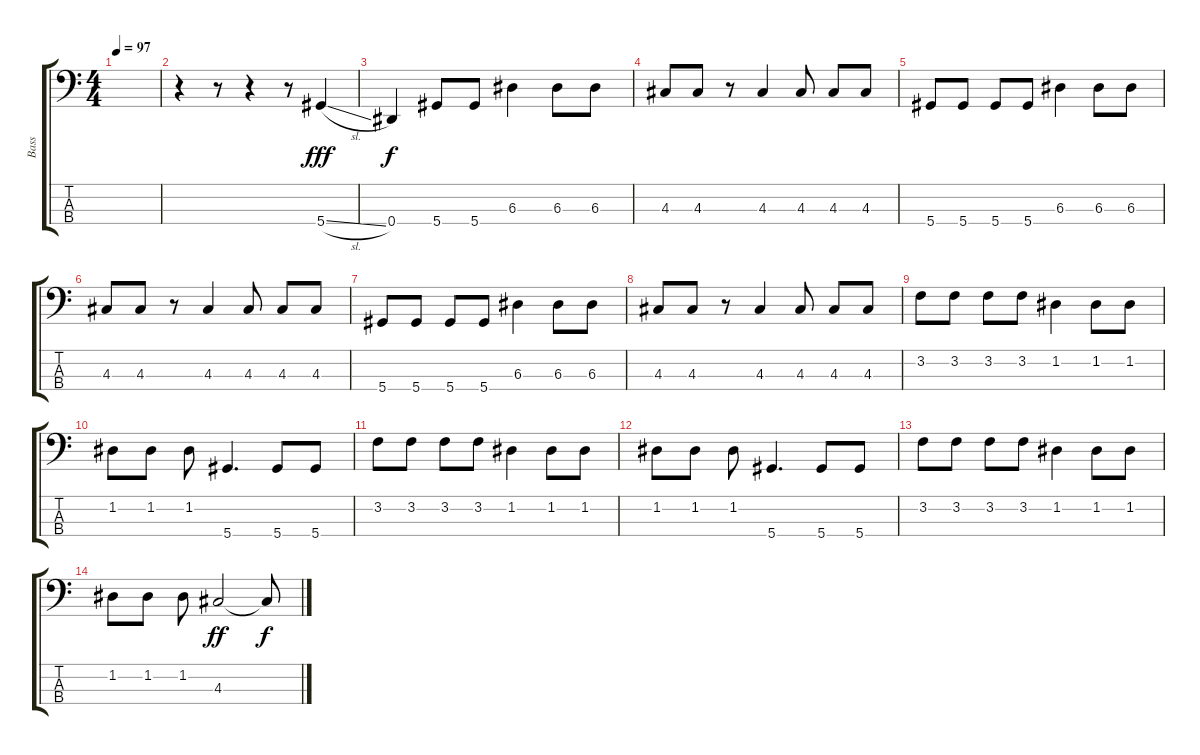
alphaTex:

\track ("Bass           Adam Schlesinger" "Bass      ") {instrument electricbassfinger}
\staff {score tabs}
\tuning (G2 D2 A1 Eb1) {hide}
\ts (4 4)
\tempo 97
\clef f4
\ks c
|
r.4 r.8 r.4 r.8 5.4{sl}.4{dy fff} |
0.4.4{dy f} 5.4.8 5.4.8 6.3.4 6.3.8 6.3.8 |
4.3.8 4.3.8 r.8 4.3.4 4.3.8 4.3.8 4.3.8 |
5.4.8 5.4.8 5.4.8 5.4.8 6.3.4 6.3.8 6.3.8 |
4.3.8 4.3.8 r.8 4.3.4 4.3.8 4.3.8 4.3.8 |
5.4.8 5.4.8 5.4.8 5.4.8 6.3.4 6.3.8 6.3.8 |
4.3.8 4.3.8 r.8 4.3.4 4.3.8 4.3.8 4.3.8 |
3.2.8 3.2.8 3.2.8 3.2.8 1.2.4 1.2.8 1.2.8 |
1.2.8 1.2.8 1.2.8 5.4.4{d} 5.4.8 5.4.8 |
3.2.8 3.2.8 3.2.8 3.2.8 1.2.4 1.2.8 1.2.8 |
1.2.8 1.2.8 1.2.8 5.4.4{d} 5.4.8 5.4.8 |
3.2.8 3.2.8 3.2.8 3.2.8 1.2.4 1.2.8 1.2.8 |
1.2.8 1.2.8 1.2.8 4.3.2{dy ff} 4.3{t}.8{dy f}
